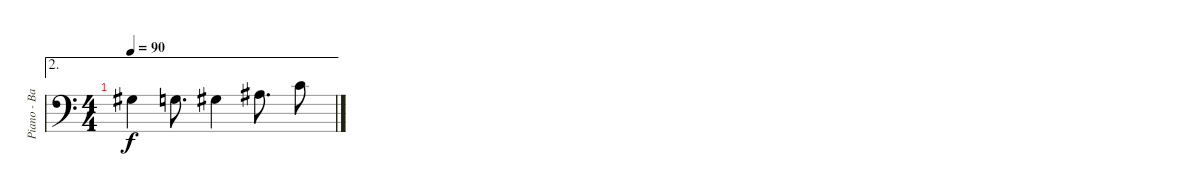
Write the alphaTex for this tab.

\track ("Piano - Bass Clef" "Piano - Ba") {instrument acousticgrandpiano}
\staff {score}
\tuning (G2 D2 A1 E1 B0) {hide}
\ae 2
\ts (4 4)
\tempo 90
\clef f4
\ks c
13.1.4{dy f} 12.1.8{d} 13.1.4 15.1.8{d} 17.1.8
